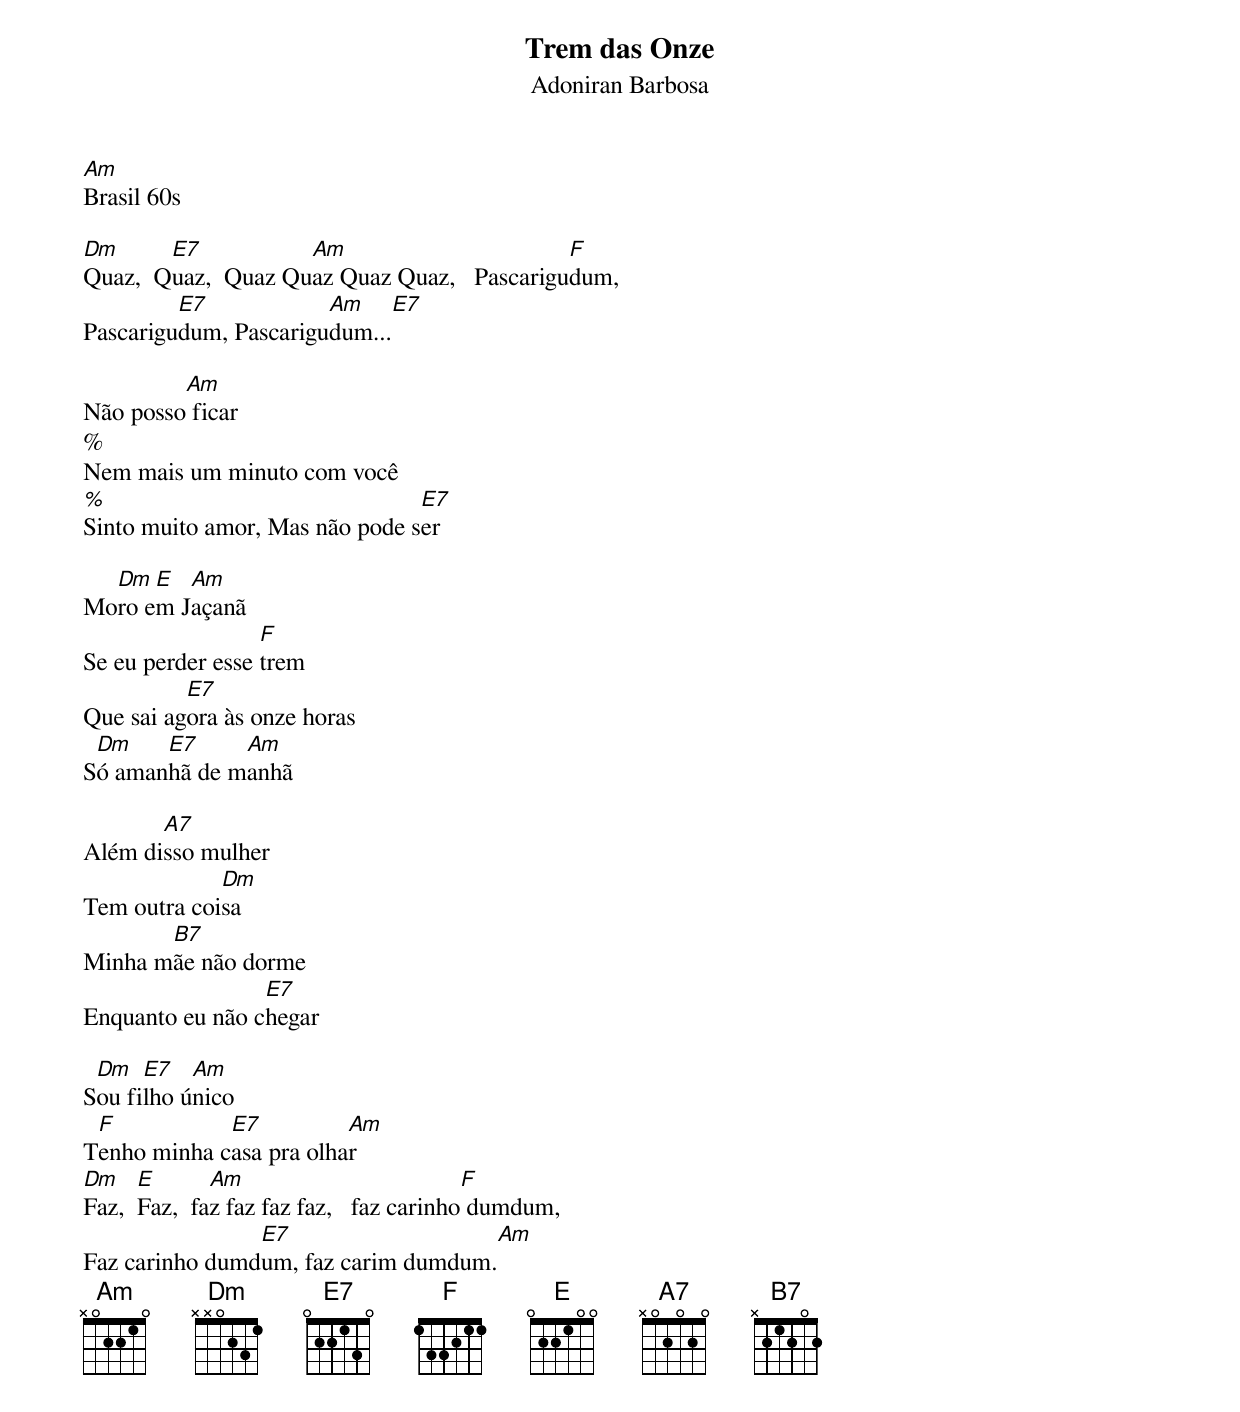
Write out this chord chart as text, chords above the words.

Trem das Onze
Adoniran Barbosa
Am
Brasil 60s

Dm      E7           Am                       F
Quaz,  Quaz,  Quaz Quaz Quaz Quaz,   Pascarigudum,
         E7            Am    E7
Pascarigudum, Pascarigudum...

         Am
Não posso ficar
%
Nem mais um minuto com você
%                               E7
Sinto muito amor, Mas não pode ser

  Dm  E  Am
Moro em Jaçanã
                  F
Se eu perder esse trem
          E7
Que sai agora às onze horas
 Dm    E7     Am
Só amanhã de manhã

       A7
Além disso mulher
             Dm
Tem outra coisa
       B7
Minha mãe não dorme
                 E7
Enquanto eu não chegar

 Dm   E7   Am
Sou filho único
 F           E7          Am
Tenho minha casa pra olhar
Dm    E       Am                          F
Faz,  Faz,  faz faz faz faz,   faz carinho dumdum,
                E7                   Am
Faz carinho dumdum, faz carim dumdum.
